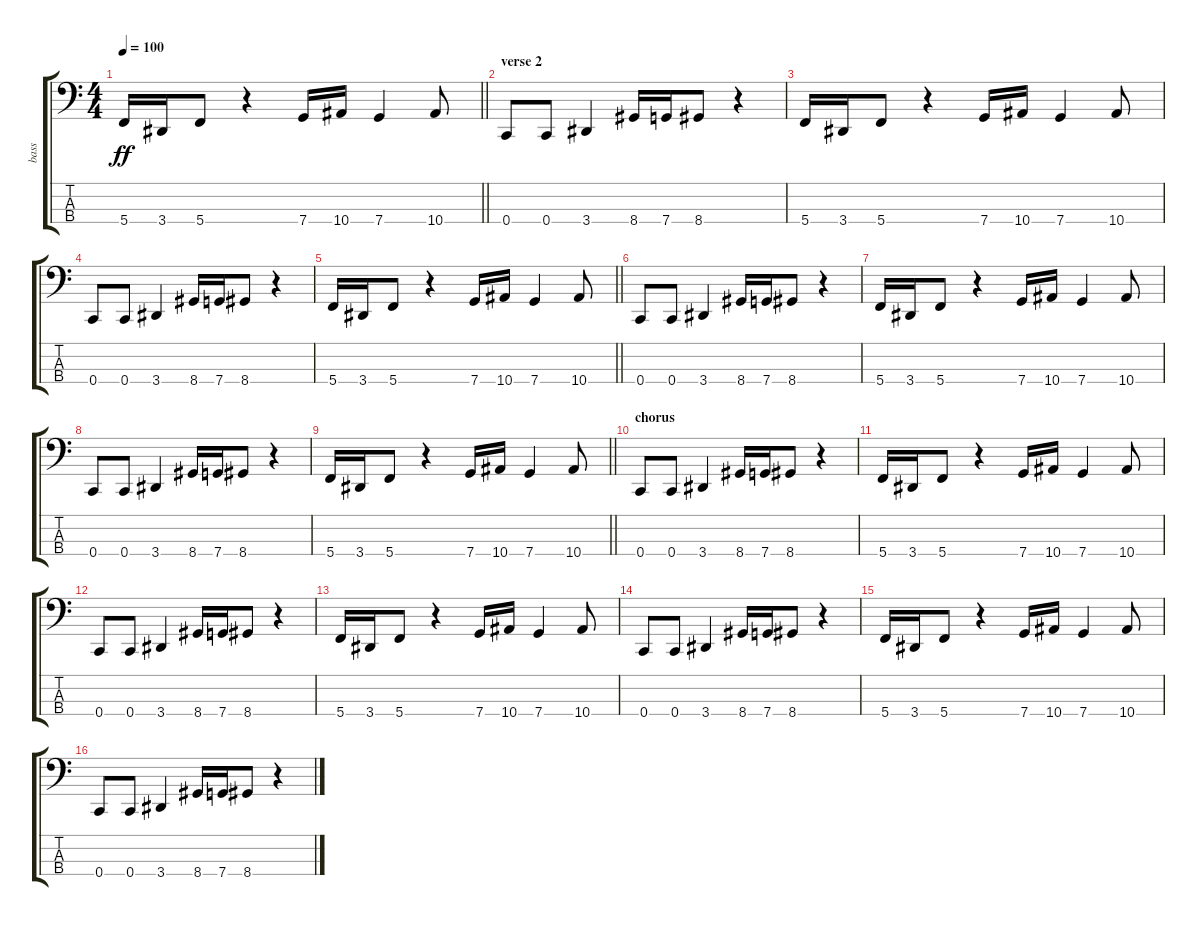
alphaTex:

\track ("bass" "bass") {instrument electricbassfinger}
\staff {score tabs}
\tuning (F2 C2 G1 C1) {hide}
\ts (4 4)
\tempo 100
\clef f4
\barLineRight lightlight
\ks c
5.4.16{dy ff} 3.4.16 5.4.8 r.4 7.4.16 10.4.16 7.4.4 10.4.8 |
\section ("" "verse 2")
0.4.8 0.4.8 3.4.4 8.4.16 7.4.16 8.4.8 r.4 |
5.4.16 3.4.16 5.4.8 r.4 7.4.16 10.4.16 7.4.4 10.4.8 |
0.4.8 0.4.8 3.4.4 8.4.16 7.4.16 8.4.8 r.4 |
\barLineRight lightlight
5.4.16 3.4.16 5.4.8 r.4 7.4.16 10.4.16 7.4.4 10.4.8 |
0.4.8 0.4.8 3.4.4 8.4.16 7.4.16 8.4.8 r.4 |
5.4.16 3.4.16 5.4.8 r.4 7.4.16 10.4.16 7.4.4 10.4.8 |
0.4.8 0.4.8 3.4.4 8.4.16 7.4.16 8.4.8 r.4 |
\barLineRight lightlight
5.4.16 3.4.16 5.4.8 r.4 7.4.16 10.4.16 7.4.4 10.4.8 |
\section ("" "chorus")
0.4.8 0.4.8 3.4.4 8.4.16 7.4.16 8.4.8 r.4 |
5.4.16 3.4.16 5.4.8 r.4 7.4.16 10.4.16 7.4.4 10.4.8 |
0.4.8 0.4.8 3.4.4 8.4.16 7.4.16 8.4.8 r.4 |
5.4.16 3.4.16 5.4.8 r.4 7.4.16 10.4.16 7.4.4 10.4.8 |
0.4.8 0.4.8 3.4.4 8.4.16 7.4.16 8.4.8 r.4 |
5.4.16 3.4.16 5.4.8 r.4 7.4.16 10.4.16 7.4.4 10.4.8 |
0.4.8 0.4.8 3.4.4 8.4.16 7.4.16 8.4.8 r.4
